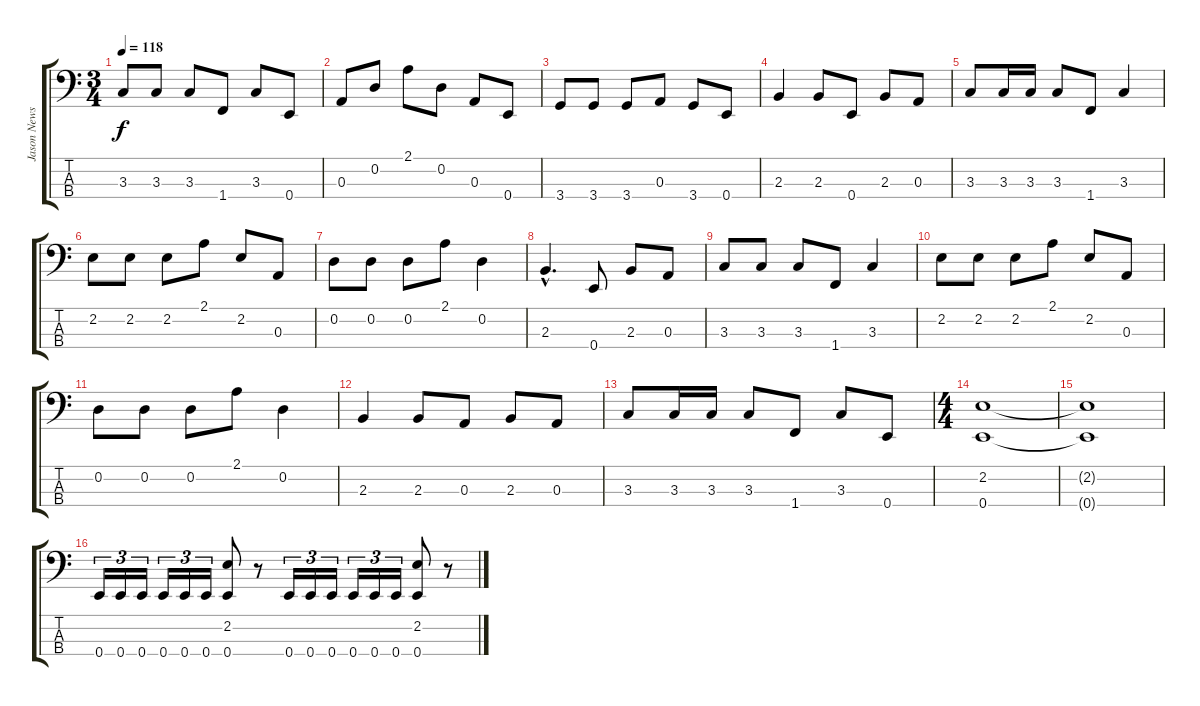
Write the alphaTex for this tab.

\track ("Jason Newsted" "Jason News") {instrument electricbasspick}
\staff {score tabs}
\tuning (G2 D2 A1 E1) {hide}
\ts (3 4)
\tempo 118
\clef f4
\ks c
3.3.8{dy f} 3.3.8 3.3.8 1.4.8 3.3.8 0.4.8 |
0.3.8 0.2.8 2.1.8 0.2.8 0.3.8 0.4.8 |
3.4.8 3.4.8 3.4.8 0.3.8 3.4.8 0.4.8 |
2.3.4 2.3.8 0.4.8 2.3.8 0.3.8 |
3.3.8 3.3.16 3.3.16 3.3.8 1.4.8 3.3.4 |
2.2.8 2.2.8 2.2.8 2.1.8 2.2.8 0.3.8 |
0.2.8 0.2.8 0.2.8 2.1.8 0.2.4 |
2.3{hac}.4{d} 0.4.8 2.3.8 0.3.8 |
3.3.8 3.3.8 3.3.8 1.4.8 3.3.4 |
2.2.8 2.2.8 2.2.8 2.1.8 2.2.8 0.3.8 |
0.2.8 0.2.8 0.2.8 2.1.8 0.2.4 |
2.3.4 2.3.8 0.3.8 2.3.8 0.3.8 |
3.3.8 3.3.16 3.3.16 3.3.8 1.4.8 3.3.8 0.4.8 |
\ts (4 4)
(2.2 0.4).1 |
(2.2{t} 0.4{t}).1 |
0.4.16{tu (3 2)} 0.4.16{tu (3 2)} 0.4.16{tu (3 2)} 0.4.16{tu (3 2)} 0.4.16{tu (3 2)} 0.4.16{tu (3 2)} (2.2 0.4).8 r.8 0.4.16{tu (3 2)} 0.4.16{tu (3 2)} 0.4.16{tu (3 2)} 0.4.16{tu (3 2)} 0.4.16{tu (3 2)} 0.4.16{tu (3 2)} (2.2 0.4).8 r.8
